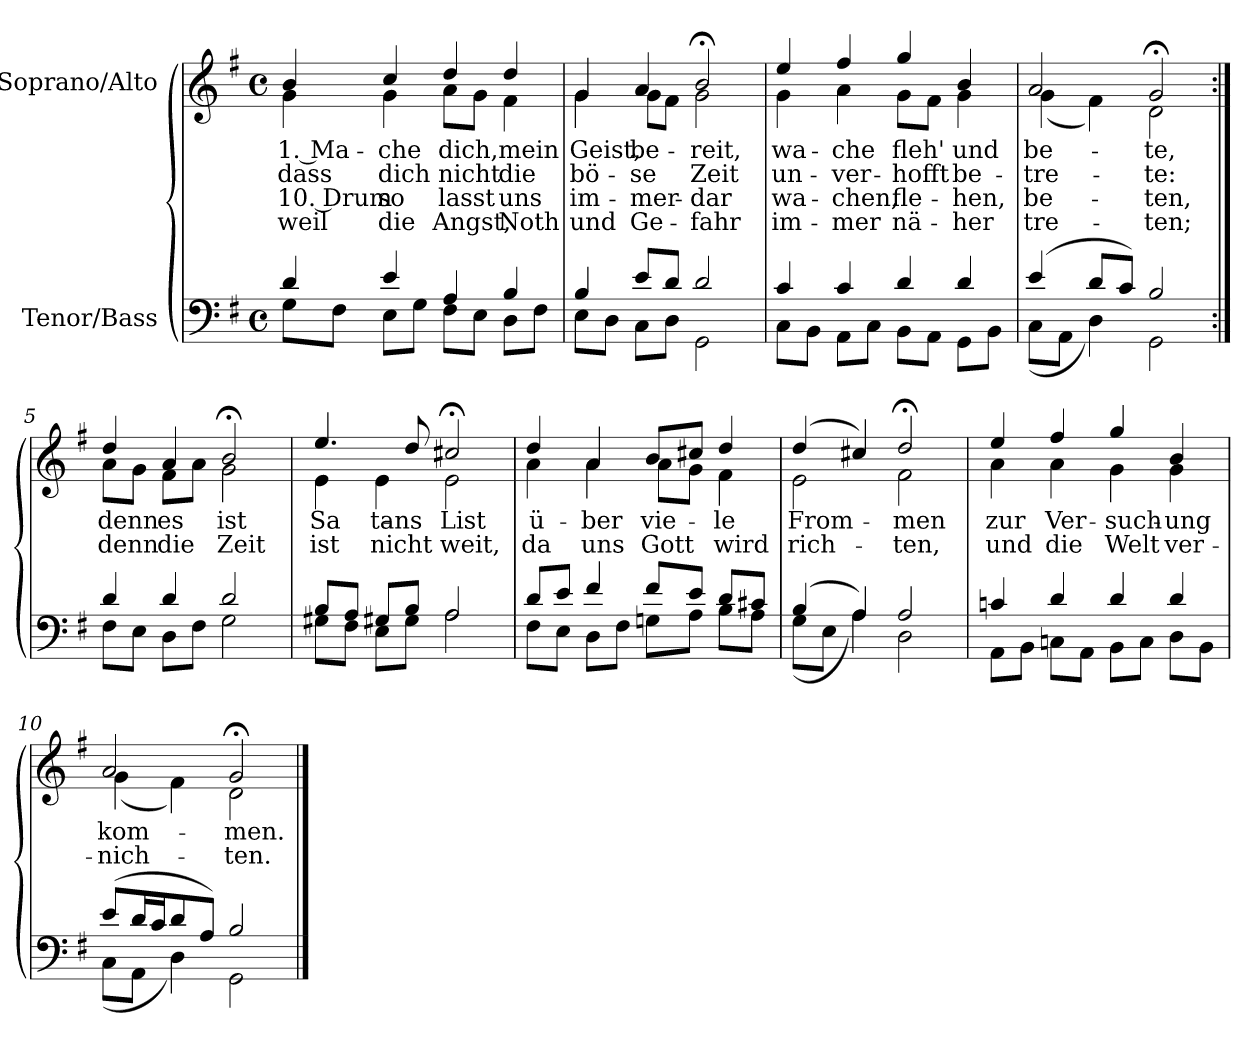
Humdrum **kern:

**kern	**kern	**text	**text	**text	**text
*part2	*part1	*part1	*part1	*part1	*part1
*staff2	*staff1	*staff1	*staff1	*staff1	*staff1
*I"Tenor/Bass	*I"Soprano/Alto	*	*	*	*
*clefF4	*clefG2	*	*	*	*
*k[f#]	*k[f#]	*	*	*	*
*M4/4	*M4/4	*	*	*	*
*met(c)	*met(c)	*	*	*	*
=1	=1	=1	=1	=1	=1
*^	*	*	*	*	*
!	!	!	!LO:LY:b	!LO:LY:b	!LO:LY:b	!LO:LY:b
*	*	*^	*	*	*	*
4d/	8G\L	4b/	4g\	1. Ma-	dass	10. Drum	weil
.	8F#\J	.	.	.	.	.	.
!	!	!	!	!LO:LY:b	!LO:LY:b	!LO:LY:b	!LO:LY:b
4e/	8E\L	4cc/	4g\	-che	dich	so	die
.	8G\J	.	.	.	.	.	.
!	!	!	!	!LO:LY:b	!LO:LY:b	!LO:LY:b	!LO:LY:b
4A/	8F#\L	4dd/	8a\L	dich,	nicht	lasst	Angst,
.	8E\J	.	8g\J	.	.	.	.
!	!	!	!	!LO:LY:b	!LO:LY:b	!LO:LY:b	!LO:LY:b
4B/	8D\L	4dd/	4f#\	mein	die	uns	Noth
.	8F#\J	.	.	.	.	.	.
=2	=2	=2	=2	=2	=2	=2	=2
!	!	!	!	!LO:LY:b	!LO:LY:b	!LO:LY:b	!LO:LY:b
4B/	8E\L	4g/	4g\	Geist,	bö-	im-	und
.	8D\J	.	.	.	.	.	.
!	!	!	!	!LO:LY:b	!LO:LY:b	!LO:LY:b	!LO:LY:b
8e/L	8C\L	4a/	8g\L	be-	-se	-mer-	Ge-
8d/J	8D\J	.	8f#\J	.	.	.	.
!	!	!	!	!LO:LY:b	!LO:LY:b	!LO:LY:b	!LO:LY:b
2d/	2GG\	2b;</	2g\	-reit,	Zeit	-dar	-fahr
=3	=3	=3	=3	=3	=3	=3	=3
!	!	!	!	!LO:LY:b	!LO:LY:b	!LO:LY:b	!LO:LY:b
4c/	8C\L	4ee/	4g\	wa-	un-	wa-	im-
.	8BB\J	.	.	.	.	.	.
!	!	!	!	!LO:LY:b	!LO:LY:b	!LO:LY:b	!LO:LY:b
4c/	8AA\L	4ff#/	4a\	-che	-ver-	-chen,	-mer
.	8C\J	.	.	.	.	.	.
!	!	!	!	!LO:LY:b	!LO:LY:b	!LO:LY:b	!LO:LY:b
4d/	8BB\L	4gg/	8g\L	fleh'	-hofft	fle-	nä-
.	8AA\J	.	8f#\J	.	.	.	.
!	!	!	!	!LO:LY:b	!LO:LY:b	!LO:LY:b	!LO:LY:b
4d/	8GG\L	4b/	4g\	und	be-	-hen,	-her
.	8BB\J	.	.	.	.	.	.
=4	=4	=4	=4	=4	=4	=4	=4
!	!	!	!	!LO:LY:b	!LO:LY:b	!LO:LY:b	!LO:LY:b
(4e/	(8C\L	2a/	(4g\	be-	-tre-	be-	tre-
.	8AA\J	.	.	.	.	.	.
8d/L	4D\)	.	4f#\)	.	.	.	.
8c/J)	.	.	.	.	.	.	.
!	!	!	!	!LO:LY:b	!LO:LY:b	!LO:LY:b	!LO:LY:b
2B/	2GG\	2g;</	2d\	-te,	-te:	-ten,	-ten;
!!LO:LB:g=z	!!
=5:|!	=5:|!	=5:|!	=5:|!	=5:|!	=5:|!	=5:|!	=5:|!
!	!	!	!	!LO:LY:b	!LO:LY:b	!	!
4d/	8F#\L	4dd/	8a\L	denn	denn	.	.
.	8E\J	.	8g\J	.	.	.	.
!	!	!	!	!LO:LY:b	!LO:LY:b	!	!
4d/	8D\L	4a/	8f#\L	es	die	.	.
.	8F#\J	.	8a\J	.	.	.	.
!	!	!	!	!LO:LY:b	!LO:LY:b	!	!
2d/	2G\	2b;</	2g\	ist	Zeit	.	.
=6	=6	=6	=6	=6	=6	=6	=6
!	!	!	!	!LO:LY:b	!LO:LY:b	!	!
8B/L	8G#X\L	4.ee/	4e\	Sa-	ist	.	.
8A/J	8F#\J	.	.	.	.	.	.
!	!	!	!	!LO:LY:b	!LO:LY:b	!	!
8G#X/L	8E\L	.	4e\	-tans	nicht	.	.
8B/J	8G#\J	8dd/	.	.	.	.	.
!	!	!	!	!LO:LY:b	!LO:LY:b	!	!
2A/	2A\	2cc#X;</	2e\	List	weit,	.	.
=7	=7	=7	=7	=7	=7	=7	=7
!	!	!	!	!LO:LY:b	!LO:LY:b	!	!
8d/L	8F#\L	4dd/	4a\	ü-	da	.	.
8e/J	8E\J	.	.	.	.	.	.
!	!	!	!	!LO:LY:b	!LO:LY:b	!	!
4f#/	8D\L	4a/	4a\	-ber	uns	.	.
.	8F#\J	.	.	.	.	.	.
!	!	!	!	!LO:LY:b	!LO:LY:b	!	!
8f#/L	8Gn\L	8b/L	8a\L	vie-	Gott	.	.
8e/J	8A\J	8cc#X/J	8g\J	.	.	.	.
!	!	!	!	!LO:LY:b	!LO:LY:b	!	!
8d/L	8B\L	4dd/	4f#\	-le	wird	.	.
8c#X/J	8A\J	.	.	.	.	.	.
!!LO:LB:g=z	!!
=8	=8	=8	=8	=8	=8	=8	=8
!	!	!	!	!LO:LY:b	!LO:LY:b	!	!
(4B/	(8G\L	(4dd/	2e\	From-	rich-	.	.
.	8E\J	.	.	.	.	.	.
4A/)	4A\)	4cc#X/)	.	.	.	.	.
!	!	!	!	!LO:LY:b	!LO:LY:b	!	!
2A/	2D\	2dd;</	2f#\	-men	-ten,	.	.
=9	=9	=9	=9	=9	=9	=9	=9
!	!	!	!	!LO:LY:b	!LO:LY:b	!	!
4cn/	8AA\L	4ee/	4a\	zur	und	.	.
.	8BB\J	.	.	.	.	.	.
!	!	!	!	!LO:LY:b	!LO:LY:b	!	!
4d/	8Cn\L	4ff#/	4a\	Ver-	die	.	.
.	8AA\J	.	.	.	.	.	.
!	!	!	!	!LO:LY:b	!LO:LY:b	!	!
4d/	8BB\L	4gg/	4g\	-such-	Welt	.	.
.	8C\J	.	.	.	.	.	.
!	!	!	!	!LO:LY:b	!LO:LY:b	!	!
4d/	8D\L	4b/	4g\	-ung	ver-	.	.
.	8BB\J	.	.	.	.	.	.
=10	=10	=10	=10	=10	=10	=10	=10
!	!	!	!	!LO:LY:b	!LO:LY:b	!	!
(8e/L	(8C\L	2a/	(4g\	kom-	-nich-	.	.
16d/L	8AA\J	.	.	.	.	.	.
16c/J	.	.	.	.	.	.	.
8d/	4D\)	.	4f#\)	.	.	.	.
8A/J)	.	.	.	.	.	.	.
!	!	!	!	!LO:LY:b	!LO:LY:b	!	!
2B/	2GG\	2g;</	2d\	-men.	-ten.	.	.
*v	*v	*	*	*	*	*	*
*	*v	*v	*	*	*	*
==	==	==	==	==	==
*-	*-	*-	*-	*-	*-
